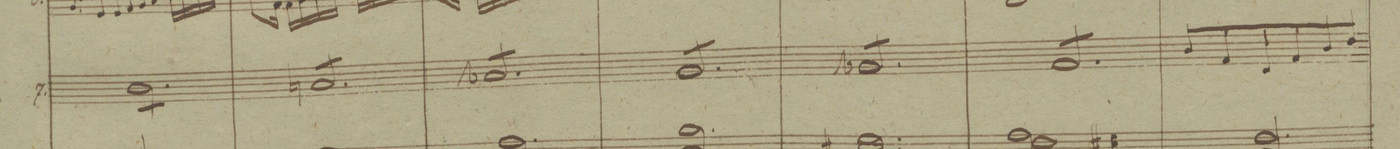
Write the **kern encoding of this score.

**kern	**dynam
*I"7.	*
*clefC3	*
*k[b-]	*
*M3/4	*
*tremolo	*
8c\L	.
8c\	.
8c\	.
8c\	.
8c\	.
8c\J	.
=98	=98
8Bn/L	.
8B/	.
8B/	.
8B/	.
8B/	.
8B/J	.
=99	=99
8B-X/L	.
8B-/	.
8B-/	.
8B-/	.
8B-/	.
8B-/J	.
=100	=100
8A/L	.
8A/	.
8A/	.
8A/	.
8A/	.
8A/J	.
=101	=101
8A-X/L	.
8A-/	.
8A-/	.
8A-/	.
8A-/	.
8A-/J	.
=102	=102
8G/L	.
8G/	.
8G/	.
8G/	.
8G/	.
8G/J	.
=103	=103
*Xtremolo	*
8c/L	.
8G/	.
8E/	.
8G/	.
8c/	.
8e/J	.
=104	=104
*-	*-
